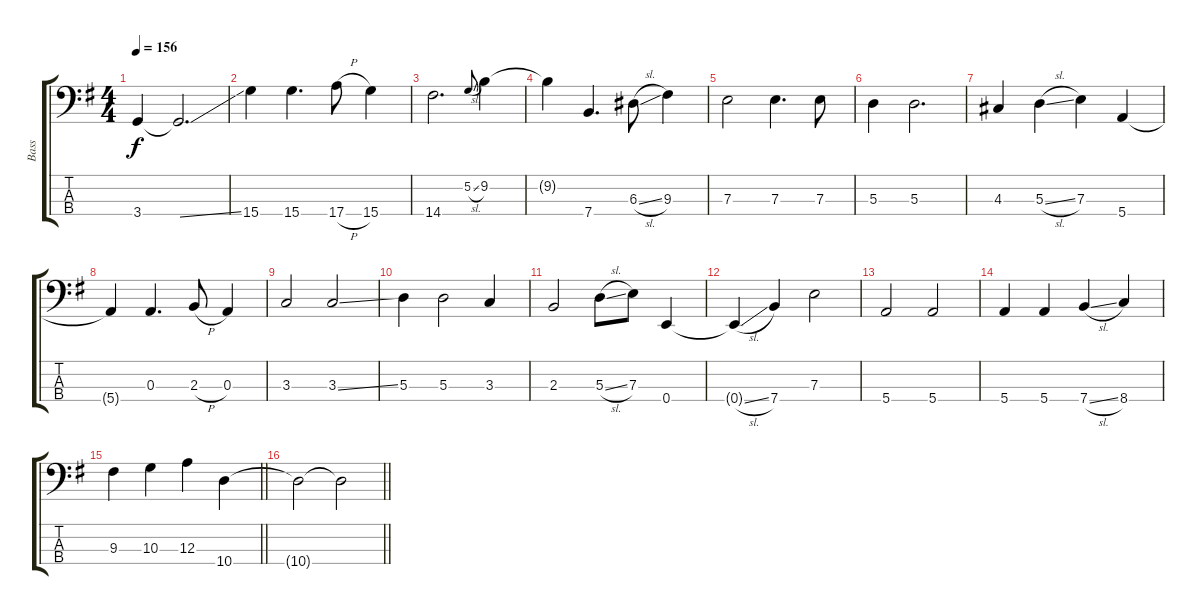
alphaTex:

\track ("Bass" "Bass") {instrument electricbassfinger}
\staff {score tabs}
\tuning (G2 D2 A1 E1) {hide}
\ts (4 4)
\tempo 156
\clef f4
\ks g
3.4.4{dy f} 3.4{ss t}.2{d} |
15.4.4 15.4.4{d} 17.4{h}.8 15.4.4 |
14.4.2{d} 5.2{sl}.8{gr onbeat} 9.2.4 |
9.2{t}.4 7.4.4{d} 6.3{sl}.8 9.3.4 |
7.3.2 7.3.4{d} 7.3.8 |
5.3.4 5.3.2{d} |
4.3.4 5.3{sl}.4 7.3.4 5.4.4 |
5.4{t}.4 0.3.4{d} 2.3{h}.8 0.3.4 |
3.3.2 3.3{ss}.2 |
5.3.4 5.3.2 3.3.4 |
2.3.2 5.3{sl}.8 7.3.8 0.4.4 |
0.4{sl t}.4 7.4.4 7.3.2 |
5.4.2 5.4.2 |
5.4.4 5.4.4 7.4{sl}.4 8.4.4 |
\barLineRight lightlight
9.3.4 10.3.4 12.3.4 10.4.4 |
\barLineRight lightlight
10.4{t}.2 10.4{ss t}.2
